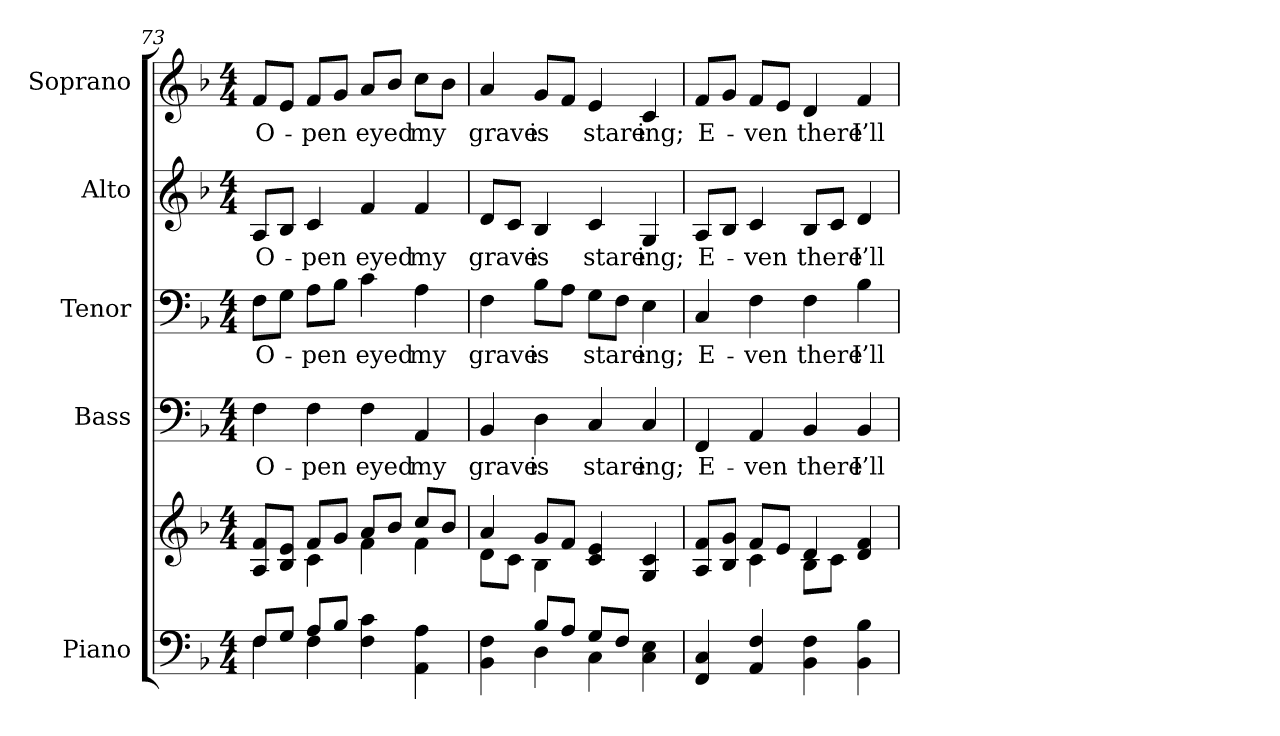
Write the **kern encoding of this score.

**kern	**kern	**kern	**text	**kern	**text	**kern	**text	**kern	**text
*part5	*part5	*part4	*part4	*part3	*part3	*part2	*part2	*part1	*part1
*staff6	*staff5	*staff4	*staff4	*staff3	*staff3	*staff2	*staff2	*staff1	*staff1
*I"Piano	*	*I"Bass	*	*I"Tenor	*	*I"Alto	*	*I"Soprano	*
*I'Pno.	*	*I'B.	*	*I'T.	*	*I'A.	*	*I'S.	*
!!LO:PB:g=z
*clefF4	*clefG2	*clefF4	*	*clefF4	*	*clefG2	*	*clefG2	*
*k[b-]	*k[b-]	*k[b-]	*	*k[b-]	*	*k[b-]	*	*k[b-]	*
*F:	*F:	*F:	*	*F:	*	*F:	*	*F:	*
*M4/4	*M4/4	*M4/4	*	*M4/4	*	*M4/4	*	*M4/4	*
=73	=73	=73	=73	=73	=73	=73	=73	=73	=73
*^	*^	*	*	*	*	*	*	*	*
!	!	!	!	!	!LO:LY:b:color=#000000	!	!	!	!	!	!
!	!	!	!	!	!	!	!LO:LY:b:color=#000000	!	!	!	!
!	!	!	!	!	!	!	!	!	!LO:LY:b:color=#000000	!	!
!	!	!	!	!	!	!	!	!	!	!	!LO:LY:b:color=#000000
8Fi/L	4Fi\	8Ai/ 8fiL	4ryy	4Fi\	O-	8Fi\L	O-	8Ai/L	O-	8fi/L	O-
8Gi/J	.	8B-i/ 8eiJ	.	.	.	8Gi\J	.	8B-i/J	.	8ei/J	.
!	!	!	!	!	!LO:LY:b:color=#000000	!	!	!	!	!	!
!	!	!	!	!	!	!	!LO:LY:b:color=#000000	!	!	!	!
!	!	!	!	!	!	!	!	!	!LO:LY:b:color=#000000	!	!
!	!	!	!	!	!	!	!	!	!	!	!LO:LY:b:color=#000000
8Ai/L	4Fi\	8fi/L	4ci\	4Fi\	-pen	8Ai\L	-pen	4ci/	-pen	8fi/L	-pen
8B-i/J	.	8gi/J	.	.	.	8B-i\J	.	.	.	8gi/J	.
!	!	!	!	!	!LO:LY:b:color=#000000	!	!	!	!	!	!
!	!	!	!	!	!	!	!LO:LY:b:color=#000000	!	!	!	!
!	!	!	!	!	!	!	!	!	!LO:LY:b:color=#000000	!	!
!	!	!	!	!	!	!	!	!	!	!	!LO:LY:b:color=#000000
4Fi\ 4ci	2ryy	8ai/L	4fi\	4Fi\	eyed	4ci\	eyed	4fi/	eyed	8ai/L	eyed
.	.	8b-i/J	.	.	.	.	.	.	.	8b-i/J	.
!	!	!	!	!	!LO:LY:b:color=#000000	!	!	!	!	!	!
!	!	!	!	!	!	!	!LO:LY:b:color=#000000	!	!	!	!
!	!	!	!	!	!	!	!	!	!LO:LY:b:color=#000000	!	!
!	!	!	!	!	!	!	!	!	!	!	!LO:LY:b:color=#000000
4AAi\ 4Ai	.	8cci/L	4fi\	4AAi/	my	4Ai\	my	4fi/	my	8cci\L	my
.	.	8b-i/J	.	.	.	.	.	.	.	8b-i\J	.
=74	=74	=74	=74	=74	=74	=74	=74	=74	=74	=74	=74
!	!	!	!	!	!LO:LY:b:color=#000000	!	!	!	!	!	!
!	!	!	!	!	!	!	!LO:LY:b:color=#000000	!	!	!	!
!	!	!	!	!	!	!	!	!	!LO:LY:b:color=#000000	!	!
!	!	!	!	!	!	!	!	!	!	!	!LO:LY:b:color=#000000
4BB-i\ 4Fi	4ryy	4ai/	8di\L	4BB-i/	grave	4Fi\	grave	8di/L	grave	4ai/	grave
.	.	.	8ci\J	.	.	.	.	8ci/J	.	.	.
!	!	!	!	!	!LO:LY:b:color=#000000	!	!	!	!	!	!
!	!	!	!	!	!	!	!LO:LY:b:color=#000000	!	!	!	!
!	!	!	!	!	!	!	!	!	!LO:LY:b:color=#000000	!	!
!	!	!	!	!	!	!	!	!	!	!	!LO:LY:b:color=#000000
8B-i/L	4Di\	8gi/L	4B-i\	4Di\	is	8B-i\L	is	4B-i/	is	8gi/L	is
8Ai/J	.	8fi/J	.	.	.	8Ai\J	.	.	.	8fi/J	.
!	!	!	!	!	!LO:LY:b:color=#000000	!	!	!	!	!	!
!	!	!	!	!	!	!	!LO:LY:b:color=#000000	!	!	!	!
!	!	!	!	!	!	!	!	!	!LO:LY:b:color=#000000	!	!
!	!	!	!	!	!	!	!	!	!	!	!LO:LY:b:color=#000000
8Gi/L	4Ci\	4ci/ 4ei	2ryy	4Ci/	stare	8Gi\L	stare	4ci/	stare	4ei/	stare
8Fi/J	.	.	.	.	.	8Fi\J	.	.	.	.	.
!	!	!	!	!	!LO:LY:b:color=#000000	!	!	!	!	!	!
!	!	!	!	!	!	!	!LO:LY:b:color=#000000	!	!	!	!
!	!	!	!	!	!	!	!	!	!LO:LY:b:color=#000000	!	!
!	!	!	!	!	!	!	!	!	!	!	!LO:LY:b:color=#000000
4Ci\ 4Ei	4ryy	4Gi/ 4ci	.	4Ci/	ing;	4Ei\	ing;	4Gi/	ing;	4ci/	ing;
*v	*v	*	*	*	*	*	*	*	*	*	*
!!LO:PB:g=z
=75	=75	=75	=75	=75	=75	=75	=75	=75	=75	=75
*^	*	*	*	*	*	*	*	*	*	*
!	!	!	!	!	!LO:LY:b:color=#000000	!	!	!	!	!	!
*v	*v	*	*	*	*	*	*	*	*	*	*
*^	*	*	*	*	*	*	*	*	*	*
!	!	!	!	!	!	!	!LO:LY:b:color=#000000	!	!	!	!
*v	*v	*	*	*	*	*	*	*	*	*	*
*^	*	*	*	*	*	*	*	*	*	*
!	!	!	!	!	!	!	!	!	!LO:LY:b:color=#000000	!	!
*v	*v	*	*	*	*	*	*	*	*	*	*
*^	*	*	*	*	*	*	*	*	*	*
!	!	!	!	!	!	!	!	!	!	!	!LO:LY:b:color=#000000
*v	*v	*	*	*	*	*	*	*	*	*	*
4FFi/ 4Ci	8Ai/ 8fiL	4ryy	4FFi/	E-	4Ci/	E-	8Ai/L	E-	8fi/L	E-
.	8B-i/ 8giJ	.	.	.	.	.	8B-i/J	.	8gi/J	.
!	!	!	!	!LO:LY:b:color=#000000	!	!	!	!	!	!
!	!	!	!	!	!	!LO:LY:b:color=#000000	!	!	!	!
!	!	!	!	!	!	!	!	!LO:LY:b:color=#000000	!	!
!	!	!	!	!	!	!	!	!	!	!LO:LY:b:color=#000000
4AAi/ 4Fi	8fi/L	4ci\	4AAi/	-ven	4Fi\	-ven	4ci/	-ven	8fi/L	-ven
.	8ei/J	.	.	.	.	.	.	.	8ei/J	.
!	!	!	!	!LO:LY:b:color=#000000	!	!	!	!	!	!
!	!	!	!	!	!	!LO:LY:b:color=#000000	!	!	!	!
!	!	!	!	!	!	!	!	!LO:LY:b:color=#000000	!	!
!	!	!	!	!	!	!	!	!	!	!LO:LY:b:color=#000000
4BB-i\ 4Fi	4di/	8B-i\L	4BB-i/	there	4Fi\	there	8B-i/L	there	4di/	there
.	.	8ci\J	.	.	.	.	8ci/J	.	.	.
!	!	!	!	!LO:LY:b:color=#000000	!	!	!	!	!	!
!	!	!	!	!	!	!LO:LY:b:color=#000000	!	!	!	!
!	!	!	!	!	!	!	!	!LO:LY:b:color=#000000	!	!
!	!	!	!	!	!	!	!	!	!	!LO:LY:b:color=#000000
4BB-i\ 4B-i	4di/ 4fi	4ryy	4BB-i/	I’ll	4B-i\	I’ll	4di/	I’ll	4fi/	I’ll
*	*v	*v	*	*	*	*	*	*	*	*
=	=	=	=	=	=	=	=	=	=
*-	*-	*-	*-	*-	*-	*-	*-	*-	*-
